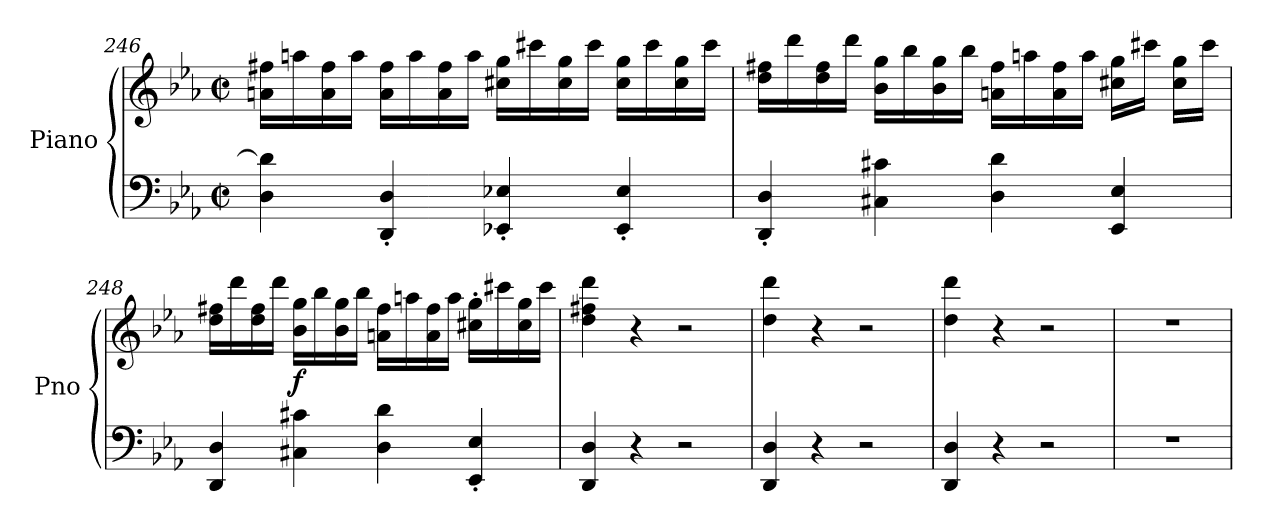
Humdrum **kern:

**kern	**kern	**dynam
*part1	*part1	*part1
*staff2	*staff1	*staff1/2
*I"Piano	*	*
*I'Pno	*	*
!!LO:LB:g=z
*clefF4	*clefG2	*
*k[b-e-a-]	*k[b-e-a-]	*
*M2/2	*M2/2	*
*met(c|)	*met(c|)	*
=246	=246	=246
4D\ 4d\]	16an\ 16ff#X\LL	.
.	16aan\	.
.	16a\ 16ff#\	.
.	16aa\JJ	.
4DD/' 4D/'	16a\ 16ff#\LL	.
.	16aa\	.
.	16a\ 16ff#\	.
.	16aa\JJ	.
4EE-X/' 4E-X/'	16cc#X\ 16gg\LL	.
.	16ccc#X\	.
.	16cc#\ 16gg\	.
.	16ccc#\JJ	.
4EE-/' 4E-/'	16cc#\ 16gg\LL	.
.	16ccc#\	.
.	16cc#\ 16gg\	.
.	16ccc#\JJ	.
=247	=247	=247
4DD/' 4D/'	16dd\ 16ff#X\LL	.
.	16ddd\	.
.	16dd\ 16ff#\	.
.	16ddd\JJ	.
4C#X\ 4c#X\	16b-\ 16gg\LL	.
.	16bb-\	.
.	16b-\ 16gg\	.
.	16bb-\JJ	.
4D\ 4d\	16an\ 16ff#\LL	.
.	16aan\	.
.	16a\ 16ff#\	.
.	16aa\JJ	.
4EE-/ 4E-/	16cc#X\ 16gg\LL	.
.	16ccc#X\JJ	.
.	16cc#\ 16gg\LL	.
.	16ccc#\JJ	.
!!LO:LB:g=z
=248	=248	=248
4DD/ 4D/	16dd\ 16ff#X\LL	.
.	16ddd\	.
.	16dd\ 16ff#\	.
.	16ddd\JJ	.
!	!	!LO:DY:b
4C#X\ 4c#X\	16b-\ 16gg\LL	f
.	16bb-\	.
.	16b-\ 16gg\	.
.	16bb-\JJ	.
4D\ 4d\	16an\ 16ff#\LL	.
.	16aan\	.
.	16a\ 16ff#\	.
.	16aa\JJ	.
4EE-/' 4E-/'	16cc#X\' 16gg\'LL	.
.	16ccc#X\	.
.	16cc#\ 16gg\	.
.	16ccc#\JJ	.
=249	=249	=249
4DD/ 4D/	4dd\ 4ff#X\ 4ddd\	.
4r	4r	.
2r	2r	.
=250	=250	=250
4DD/ 4D/	4dd\ 4ddd\	.
4r	4r	.
2r	2r	.
=251	=251	=251
4DD/ 4D/	4dd\ 4ddd\	.
4r	4r	.
2r	2r	.
!!LO:PB:g=z
=252	=252	=252
1r	1r	.
=	=	=
*-	*-	*-
